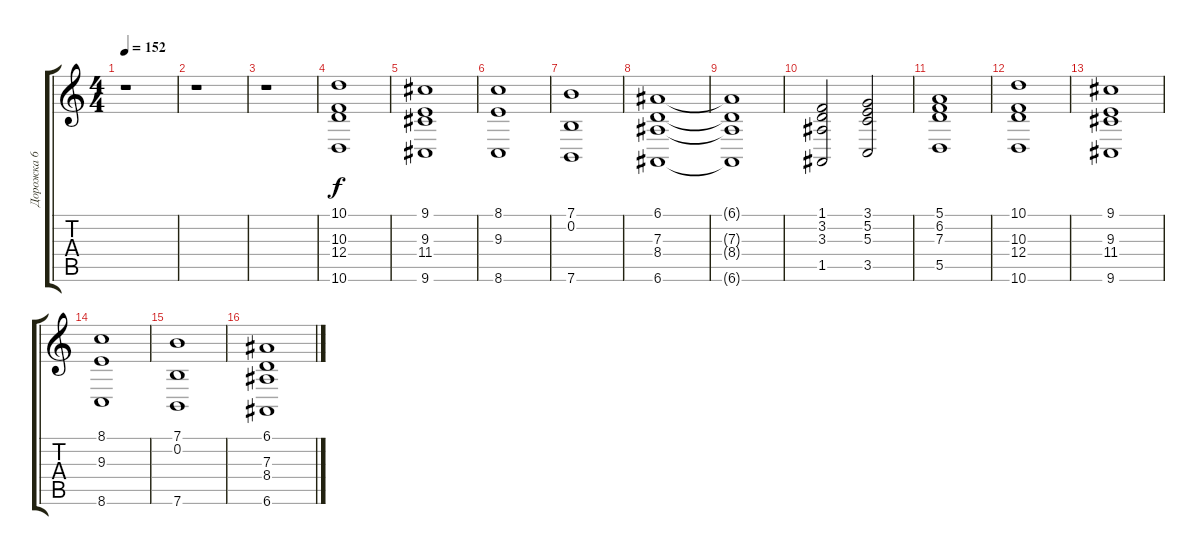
\track ("Дорожка 6" "Дорожка 6") {instrument stringensemble1}
\staff {score tabs}
\tuning (E4 B3 G3 D3 A2 E2) {hide}
\ts (4 4)
\tempo 152
\clef g2
\ks c
r.1{dy f} |
r.1 |
r.1 |
(10.1 10.3 12.4 10.6).1 |
(9.1 9.3 11.4 9.6).1 |
(8.1 9.3 8.6).1 |
(7.1 0.2 7.6).1 |
(6.1 7.3 8.4 6.6).1 |
(6.1{t} 7.3{t} 8.4{t} 6.6{t}).1 |
(1.1 3.2 3.3 1.5).2 (3.1 5.2 5.3 3.5).2 |
(5.1 6.2 7.3 5.5).1 |
(10.1 10.3 12.4 10.6).1 |
(9.1 9.3 11.4 9.6).1 |
(8.1 9.3 8.6).1 |
(7.1 0.2 7.6).1 |
(6.1 7.3 8.4 6.6).1
